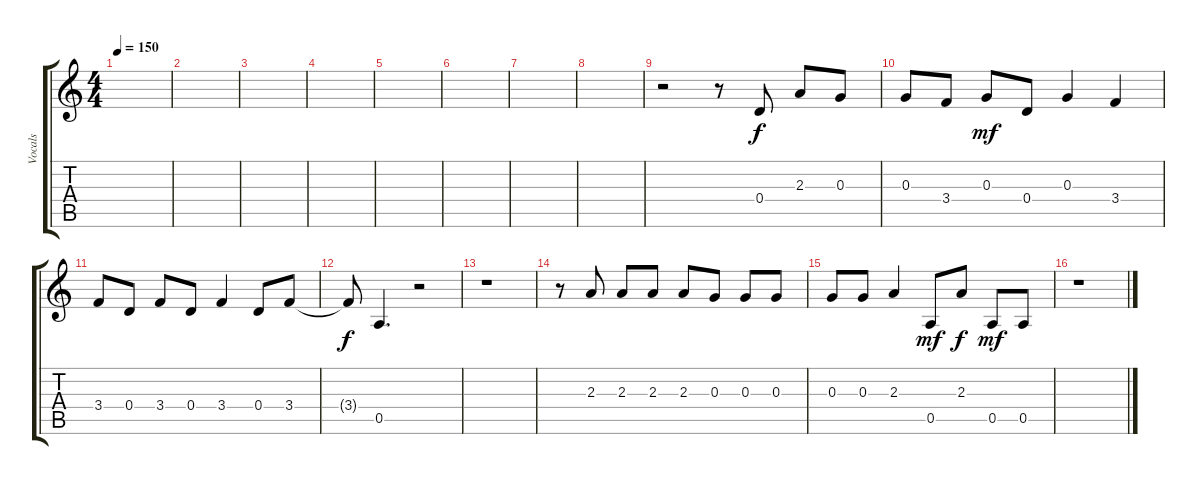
\track ("Vocals" "Vocals") {instrument accordion}
\staff {score tabs}
\tuning (E5 B4 G4 D4 A3 E3) {hide}
\ts (4 4)
\tempo 150
\clef g2
\ks c
|
|
|
|
|
|
|
|
r.2 r.8 0.4.8 2.3.8 0.3.8 |
0.3.8 3.4.8 0.3.8{dy mf} 0.4.8 0.3.4 3.4.4 |
3.4.8 0.4.8 3.4.8 0.4.8 3.4.4 0.4.8 3.4.8 |
3.4{t}.8{dy f} 0.5.4{d} r.2 |
r.1 |
r.8 2.3.8 2.3.8 2.3.8 2.3.8 0.3.8 0.3.8 0.3.8 |
0.3.8 0.3.8 2.3.4 0.5.8{dy mf} 2.3.8{dy f} 0.5.8{dy mf} 0.5.8 |
r.1
